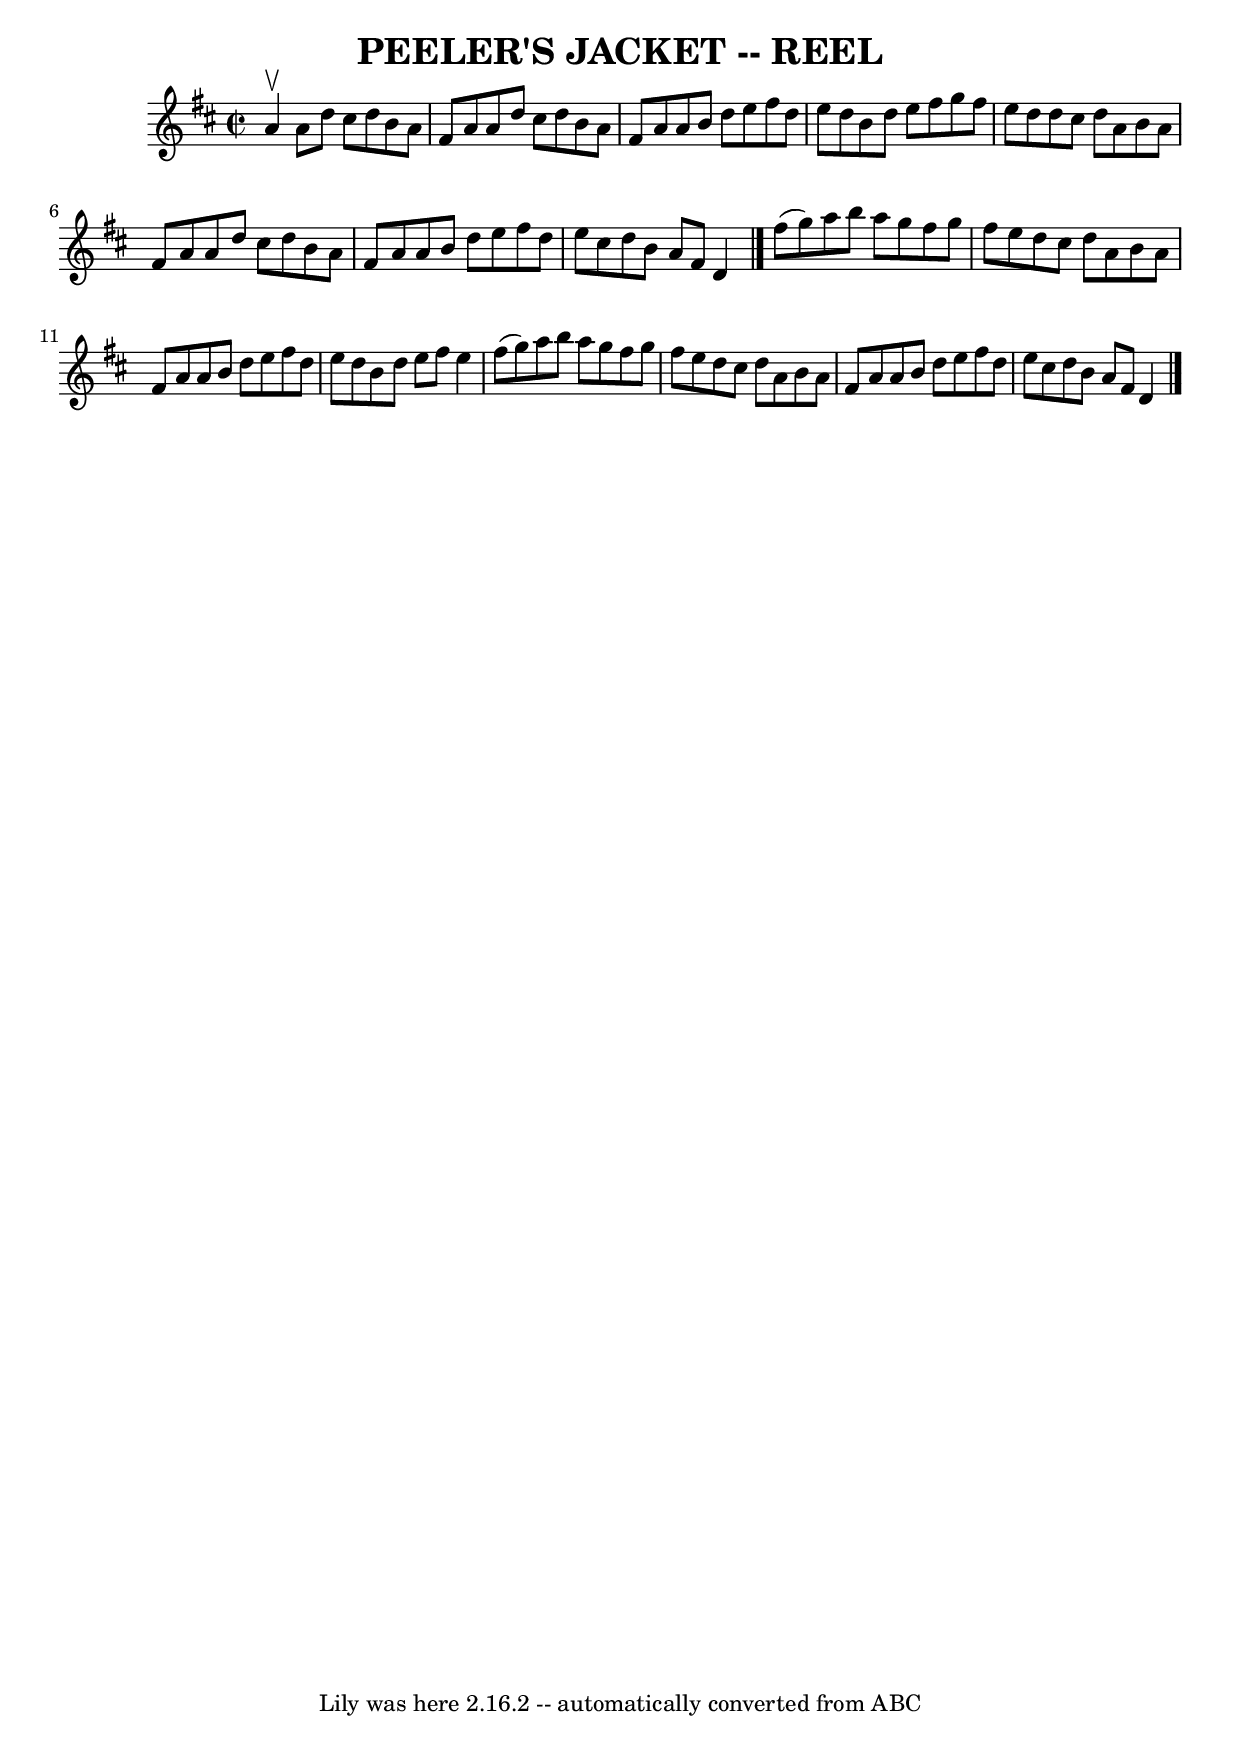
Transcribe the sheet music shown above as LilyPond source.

\version "2.16.2"
\include "Mammoth.ily"
\header {
  %% book = "Ryan's Mammoth Collection of Fiddle Tunes"
 crossRefNumber = "1"
 footnotes = ""
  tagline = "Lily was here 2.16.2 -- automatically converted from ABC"
  title = "PEELER'S JACKET -- REEL"

}
voicedefault =  {


  \override Staff.TimeSignature #'style = #'C
  \time 2/2 
  \key d \major a'4^\upbow    |
 a'8 d''8 cis''8 d''8 b'8 a'8 fis'8 a'8     |
 a'8 d''8 cis''8 d''8 b'8 a'8 fis'8 a'8     |
 a'8 b'8 d''8 e''8 fis''8 d''8 e''8 d''8     |
 b'8 d''8 e''8 fis''8 g''8 fis''8 e''8 d''8     |
 d''8 cis''8 d''8 a'8 b'8 a'8 fis'8 a'8     |
 a'8 d''8 cis''8 d''8 b'8 a'8 fis'8 a'8     |
 a'8 b'8 d''8 e''8 fis''8 d''8 e''8 cis''8     |
 d''8 b'8 a'8 fis'8 d'4    \bar "|." fis''8 (g''8)    |
 a''8 b''8 a''8 g''8 fis''8 g''8 fis''8 e''8     |
 d''8 cis''8 d''8 a'8 b'8 a'8 fis'8 a'8     |
 a'8 b'8 d''8 e''8 fis''8 d''8 e''8 d''8     |
 b'8 d''8 e''8 fis''8 e''4 fis''8 ( g''8)    |
 a''8 b''8 a''8 g''8 fis''8 g''8 fis''8 e''8     |
 d''8 cis''8 d''8 a'8 b'8 a'8 fis'8 a'8     |
 a'8 b'8 d''8 e''8 fis''8 d''8 e''8 cis''8     |
 d''8 b'8 a'8 fis'8 d'4    \bar "|."   

}

\score{
  <<

    \context Staff="default"
    {
      \voicedefault 
      
    }

  >>
  \layout {
    
  }
  \midi {
  }

}
